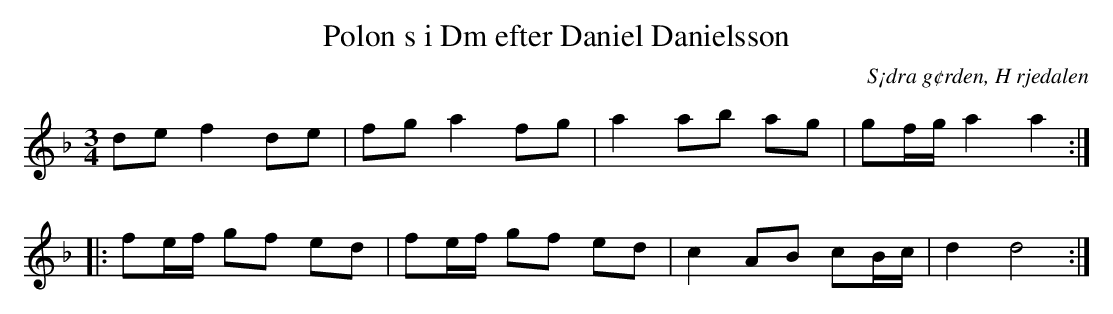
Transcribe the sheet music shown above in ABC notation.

X:1
T:Polon s i Dm efter Daniel Danielsson
O:S¡dra g¢rden, H rjedalen
M:3/4
L:1/16
K:Dm
d2e2 f4 d2e2 | f2g2 a4 f2g2 | a4 a2b2 a2g2 | g2fg a4 a4 ::
f2ef g2f2 e2d2 | f2ef g2f2 e2d2 | c4 A2B2 c2Bc | d4 d8 :|
